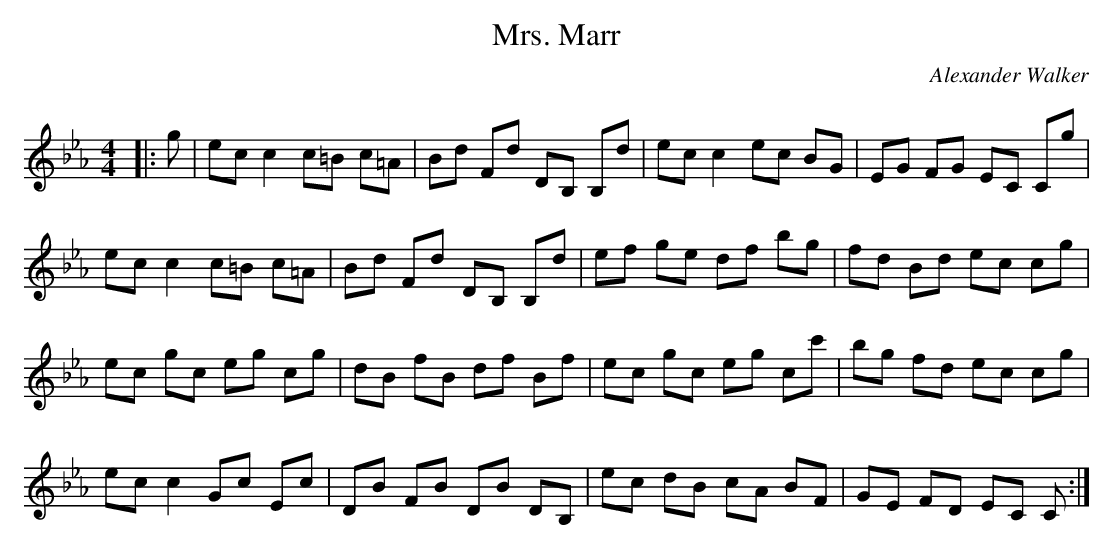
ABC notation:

X:1
T: Mrs. Marr
C:Alexander Walker
Q: 232
K:Cm
M:4/4
L:1/8
|:g|ec c2 c=B c=A|Bd Fd DB, B,d|ec c2 ec BG|EG FG EC Cg|
ec c2 c=B c=A|Bd Fd DB, B,d|ef ge df bg|fd Bd ec cg|
ec gc eg cg|dB fB df Bf|ec gc eg cc'|bg fd ec cg|
ec c2 Gc Ec|DB FB DB DB,|ec dB cA BF|GE FD EC C:|
